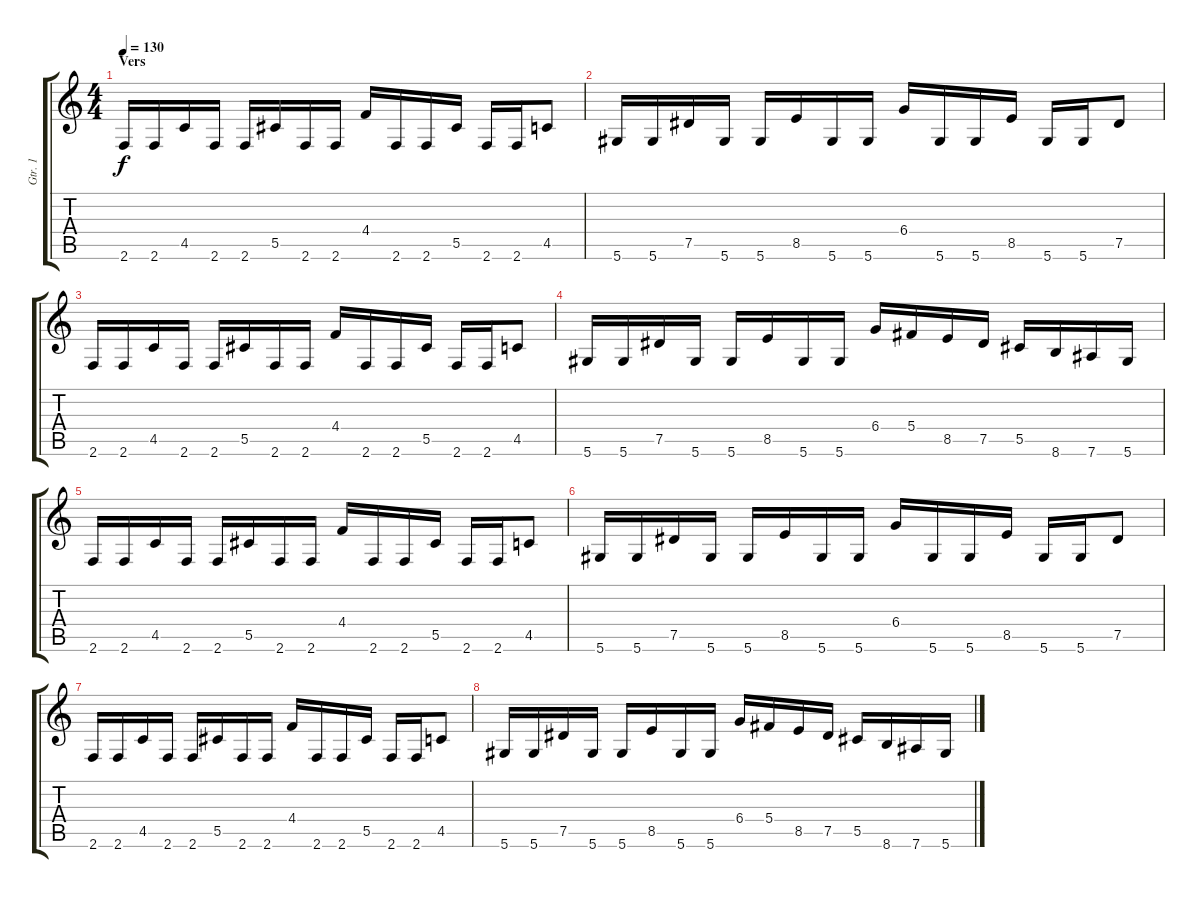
\track ("Gtr. 1" "Gtr. 1") {instrument distortionguitar}
\staff {score tabs}
\tuning (Eb4 Bb3 Gb3 Db3 Ab2 Eb2) {hide}
\ts (4 4)
\section ("" "Vers")
\tempo 130
\clef g2
\ks c
2.6.16{dy f} 2.6.16 4.5.16 2.6.16 2.6.16 5.5.16 2.6.16 2.6.16 4.4.16 2.6.16 2.6.16 5.5.16 2.6.16 2.6.16 4.5.8 |
5.6.16 5.6.16 7.5.16 5.6.16 5.6.16 8.5.16 5.6.16 5.6.16 6.4.16 5.6.16 5.6.16 8.5.16 5.6.16 5.6.16 7.5.8 |
2.6.16 2.6.16 4.5.16 2.6.16 2.6.16 5.5.16 2.6.16 2.6.16 4.4.16 2.6.16 2.6.16 5.5.16 2.6.16 2.6.16 4.5.8 |
5.6.16 5.6.16 7.5.16 5.6.16 5.6.16 8.5.16 5.6.16 5.6.16 6.4.16 5.4.16 8.5.16 7.5.16 5.5.16 8.6.16 7.6.16 5.6.16 |
2.6.16 2.6.16 4.5.16 2.6.16 2.6.16 5.5.16 2.6.16 2.6.16 4.4.16 2.6.16 2.6.16 5.5.16 2.6.16 2.6.16 4.5.8 |
5.6.16 5.6.16 7.5.16 5.6.16 5.6.16 8.5.16 5.6.16 5.6.16 6.4.16 5.6.16 5.6.16 8.5.16 5.6.16 5.6.16 7.5.8 |
2.6.16 2.6.16 4.5.16 2.6.16 2.6.16 5.5.16 2.6.16 2.6.16 4.4.16 2.6.16 2.6.16 5.5.16 2.6.16 2.6.16 4.5.8 |
5.6.16 5.6.16 7.5.16 5.6.16 5.6.16 8.5.16 5.6.16 5.6.16 6.4.16 5.4.16 8.5.16 7.5.16 5.5.16 8.6.16 7.6.16 5.6.16
